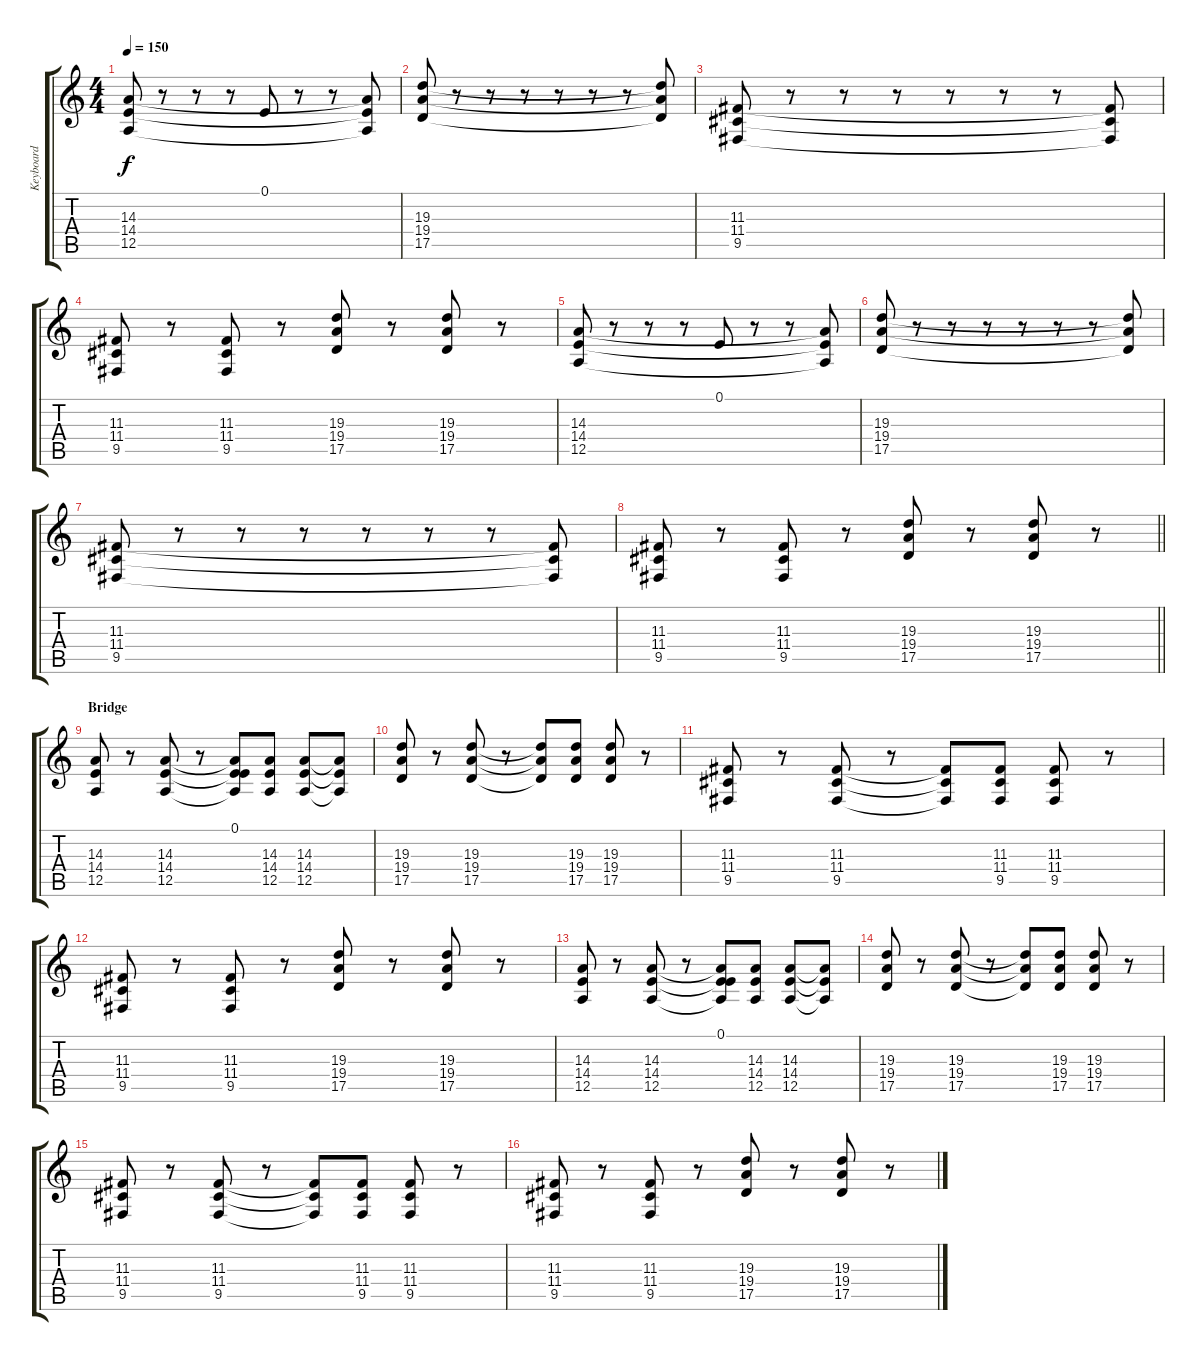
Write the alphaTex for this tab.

\track ("Keyboard" "Keyboard") {instrument lead5charang}
\staff {score tabs}
\tuning (E4 B3 G3 D3 A2 E2) {hide}
\ts (4 4)
\tempo 150
\clef g2
\ks c
(14.3 14.4 12.5).8{dy f} r.8 r.8 r.8 0.1.8 r.8 r.8 (14.3{t} 14.4{t} 12.5{t}).8 |
(19.3 19.4 17.5).8 r.8 r.8 r.8 r.8 r.8 r.8 (19.3{t} 19.4{t} 17.5{t}).8 |
(11.3 11.4 9.5).8 r.8 r.8 r.8 r.8 r.8 r.8 (11.3{t} 11.4{t} 9.5{t}).8 |
(11.3 11.4 9.5).8 r.8 (11.3 11.4 9.5).8 r.8 (19.3 19.4 17.5).8 r.8 (19.3 19.4 17.5).8 r.8 |
(14.3 14.4 12.5).8 r.8 r.8 r.8 0.1.8 r.8 r.8 (14.3{t} 14.4{t} 12.5{t}).8 |
(19.3 19.4 17.5).8 r.8 r.8 r.8 r.8 r.8 r.8 (19.3{t} 19.4{t} 17.5{t}).8 |
(11.3 11.4 9.5).8 r.8 r.8 r.8 r.8 r.8 r.8 (11.3{t} 11.4{t} 9.5{t}).8 |
\barLineRight lightlight
(11.3 11.4 9.5).8 r.8 (11.3 11.4 9.5).8 r.8 (19.3 19.4 17.5).8 r.8 (19.3 19.4 17.5).8 r.8 |
\section ("" "Bridge")
(14.3 14.4 12.5).8 r.8 (14.3 14.4 12.5).8 r.8 (0.1 14.3{t} 14.4{t} 12.5{t}).8 (14.3 14.4 12.5).8 (14.3 14.4 12.5).8 (14.3{t} 14.4{t} 12.5{t}).8 |
(19.3 19.4 17.5).8 r.8 (19.3 19.4 17.5).8 r.8 (19.3{t} 19.4{t} 17.5{t}).8 (19.3 19.4 17.5).8 (19.3 19.4 17.5).8 r.8 |
(11.3 11.4 9.5).8 r.8 (11.3 11.4 9.5).8 r.8 (11.3{t} 11.4{t} 9.5{t}).8 (11.3 11.4 9.5).8 (11.3 11.4 9.5).8 r.8 |
(11.3 11.4 9.5).8 r.8 (11.3 11.4 9.5).8 r.8 (19.3 19.4 17.5).8 r.8 (19.3 19.4 17.5).8 r.8 |
(14.3 14.4 12.5).8 r.8 (14.3 14.4 12.5).8 r.8 (0.1 14.3{t} 14.4{t} 12.5{t}).8 (14.3 14.4 12.5).8 (14.3 14.4 12.5).8 (14.3{t} 14.4{t} 12.5{t}).8 |
(19.3 19.4 17.5).8 r.8 (19.3 19.4 17.5).8 r.8 (19.3{t} 19.4{t} 17.5{t}).8 (19.3 19.4 17.5).8 (19.3 19.4 17.5).8 r.8 |
(11.3 11.4 9.5).8 r.8 (11.3 11.4 9.5).8 r.8 (11.3{t} 11.4{t} 9.5{t}).8 (11.3 11.4 9.5).8 (11.3 11.4 9.5).8 r.8 |
(11.3 11.4 9.5).8 r.8 (11.3 11.4 9.5).8 r.8 (19.3 19.4 17.5).8 r.8 (19.3 19.4 17.5).8 r.8
